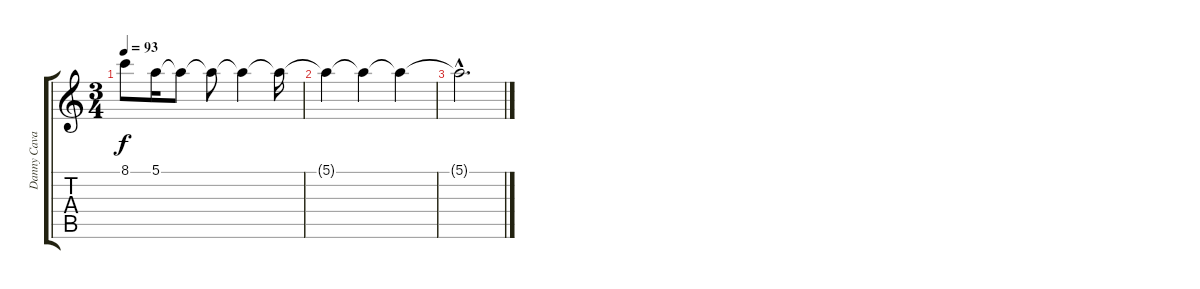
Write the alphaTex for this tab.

\track ("Danny Cavanagh (Electric Guitar)" "Danny Cava") {instrument electricguitarjazz}
\staff {score tabs}
\tuning (E4 B3 G3 D3 A2 E2) {hide}
\ts (3 4)
\tempo 93
\clef g2
\ks c
8.1{t}.8{dy f} 5.1.16 5.1{t}.8 5.1{t}.8 5.1{t}.4 5.1{t}.16 |
5.1{t}.4 5.1{t}.4 5.1{t}.4 |
5.1{hac t}.2{d}
